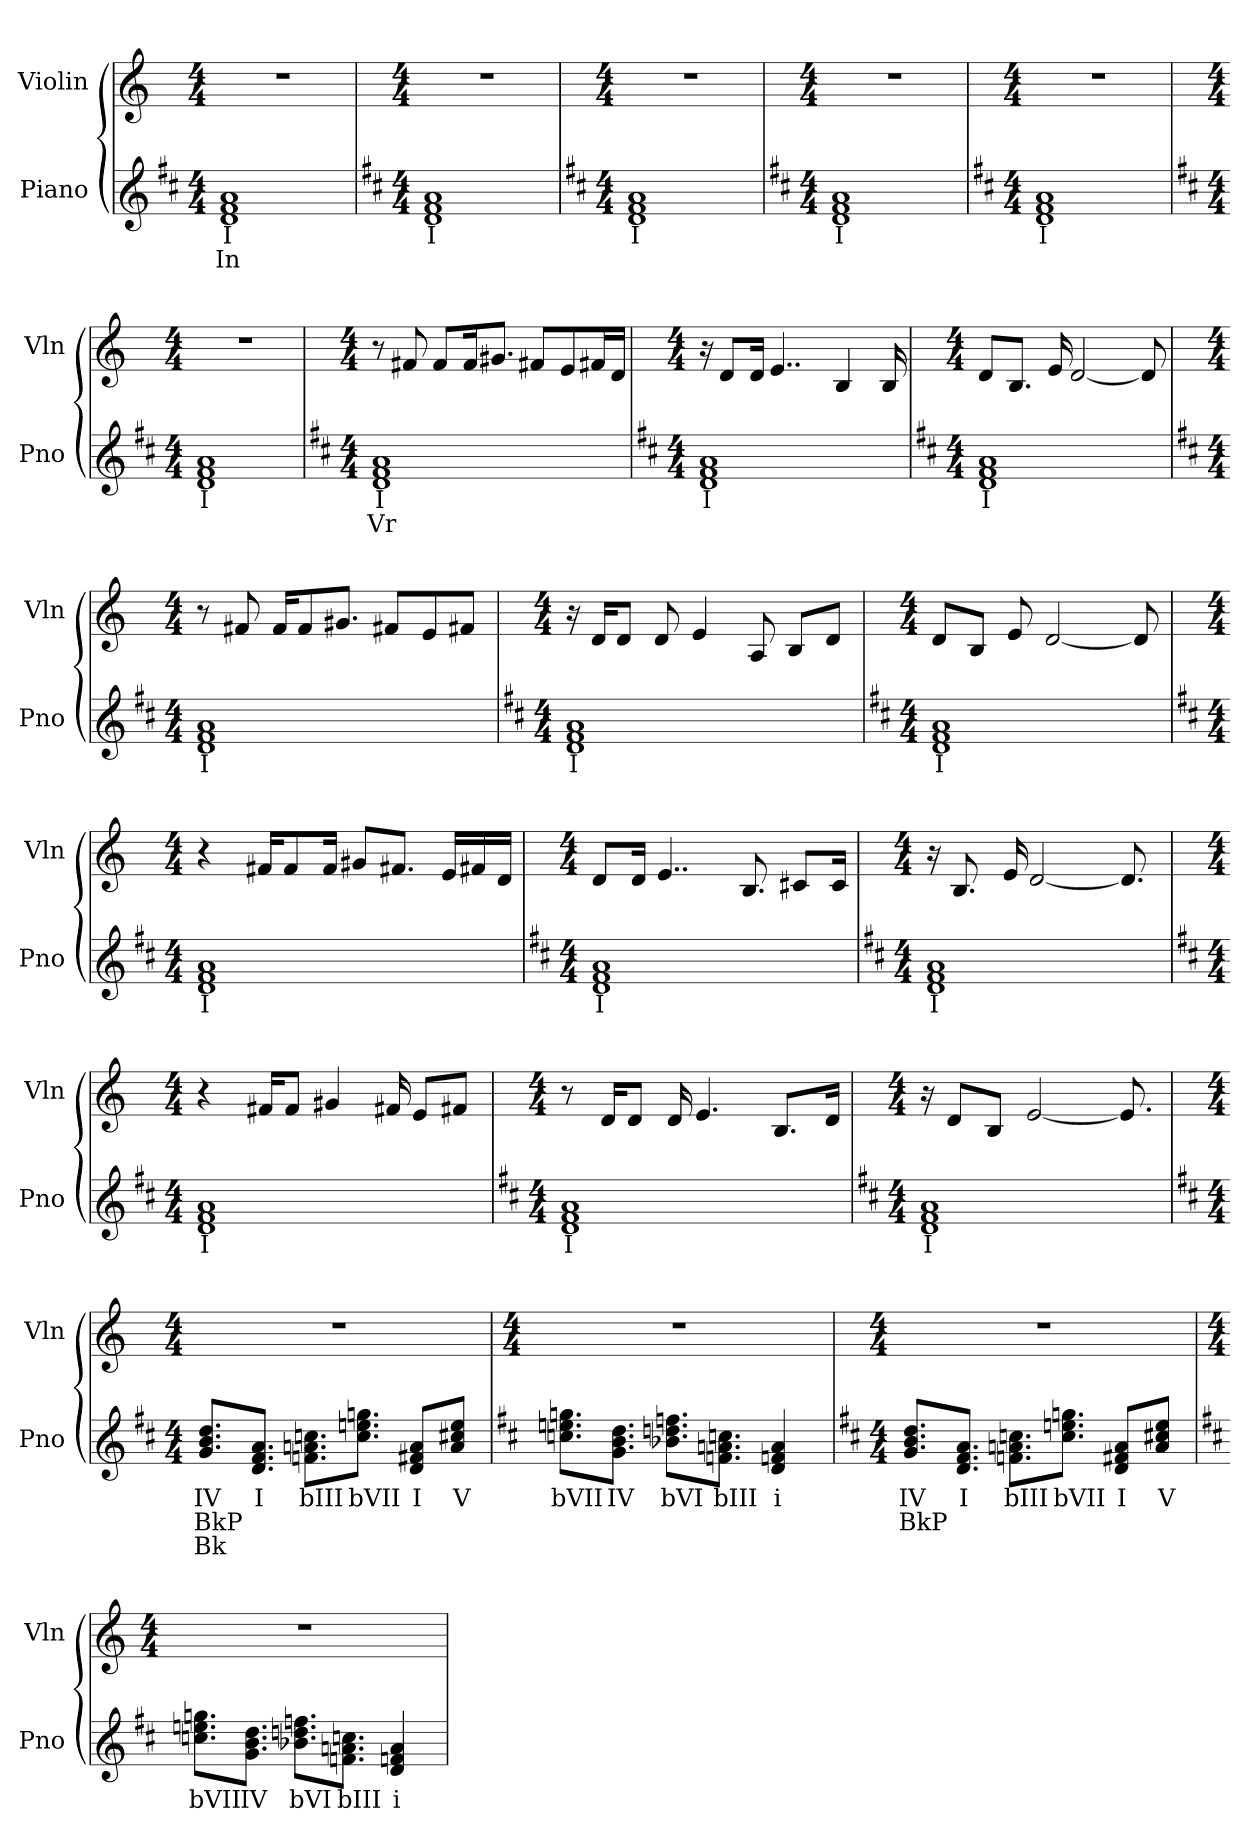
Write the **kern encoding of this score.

**kern	**text	**text	**text	**kern
*part2	*part2	*part2	*part2	*part1
*staff2	*staff2	*staff2	*staff2	*staff1
*I"Piano	*	*	*	*I"Violin
*I'Pno	*	*	*	*I'Vln
*k[f#c#]	*	*	*	*
*D:	*	*	*	*
*M4/4	*	*	*	*M4/4
=	=	=	=	=
1d 1f# 1a	I	In	.	1r
=	=	=	=	=
*k[f#c#]	*	*	*	*
*D:	*	*	*	*
*M4/4	*	*	*	*M4/4
1d 1f# 1a	I	.	.	1r
=	=	=	=	=
*k[f#c#]	*	*	*	*
*D:	*	*	*	*
*M4/4	*	*	*	*M4/4
1d 1f# 1a	I	.	.	1r
=	=	=	=	=
*k[f#c#]	*	*	*	*
*D:	*	*	*	*
*M4/4	*	*	*	*M4/4
1d 1f# 1a	I	.	.	1r
=	=	=	=	=
*k[f#c#]	*	*	*	*
*D:	*	*	*	*
*M4/4	*	*	*	*M4/4
1d 1f# 1a	I	.	.	1r
=	=	=	=	=
*k[f#c#]	*	*	*	*
*D:	*	*	*	*
*M4/4	*	*	*	*M4/4
1d 1f# 1a	I	.	.	1r
=	=	=	=	=
*k[f#c#]	*	*	*	*
*D:	*	*	*	*
*M4/4	*	*	*	*M4/4
1d 1f# 1a	I	Vr	.	8r
.	.	.	.	8f#X
.	.	.	.	8f#L
.	.	.	.	16f#K
.	.	.	.	8.g#XJ
.	.	.	.	8f#XL
.	.	.	.	8e
.	.	.	.	16f#XL
.	.	.	.	16dJJ
=	=	=	=	=
*k[f#c#]	*	*	*	*
*D:	*	*	*	*
*M4/4	*	*	*	*M4/4
1d 1f# 1a	I	.	.	16r
.	.	.	.	8dL
.	.	.	.	16dJk
.	.	.	.	4..e
.	.	.	.	4B
.	.	.	.	16B
=	=	=	=	=
*k[f#c#]	*	*	*	*
*D:	*	*	*	*
*M4/4	*	*	*	*M4/4
1d 1f# 1a	I	.	.	8dL
.	.	.	.	8.BJ
.	.	.	.	16e
.	.	.	.	[2d
.	.	.	.	8d]
=	=	=	=	=
*k[f#c#]	*	*	*	*
*D:	*	*	*	*
*M4/4	*	*	*	*M4/4
1d 1f# 1a	I	.	.	8r
.	.	.	.	8f#X
.	.	.	.	16f#KL
.	.	.	.	8f#
.	.	.	.	8.g#XJ
.	.	.	.	8f#XL
.	.	.	.	8e
.	.	.	.	8f#XJ
=	=	=	=	=
*k[f#c#]	*	*	*	*
*D:	*	*	*	*
*M4/4	*	*	*	*M4/4
1d 1f# 1a	I	.	.	16r
.	.	.	.	16dKL
.	.	.	.	8dJ
.	.	.	.	8d
.	.	.	.	4e
.	.	.	.	8A
.	.	.	.	8BL
.	.	.	.	8dJ
=	=	=	=	=
*k[f#c#]	*	*	*	*
*D:	*	*	*	*
*M4/4	*	*	*	*M4/4
1d 1f# 1a	I	.	.	8dL
.	.	.	.	8BJ
.	.	.	.	8e
.	.	.	.	[2d
.	.	.	.	8d]
=	=	=	=	=
*k[f#c#]	*	*	*	*
*D:	*	*	*	*
*M4/4	*	*	*	*M4/4
1d 1f# 1a	I	.	.	4r
.	.	.	.	16f#XKL
.	.	.	.	8f#
.	.	.	.	16f#Jk
.	.	.	.	8g#XL
.	.	.	.	8.f#XJ
.	.	.	.	16eLL
.	.	.	.	16f#X
.	.	.	.	16dJJ
=	=	=	=	=
*k[f#c#]	*	*	*	*
*D:	*	*	*	*
*M4/4	*	*	*	*M4/4
1d 1f# 1a	I	.	.	8dL
.	.	.	.	16dJk
.	.	.	.	4..e
.	.	.	.	8.B
.	.	.	.	8c#XL
.	.	.	.	16c#Jk
=	=	=	=	=
*k[f#c#]	*	*	*	*
*D:	*	*	*	*
*M4/4	*	*	*	*M4/4
1d 1f# 1a	I	.	.	16r
.	.	.	.	8.B
.	.	.	.	16e
.	.	.	.	[2d
.	.	.	.	8.d]
=	=	=	=	=
*k[f#c#]	*	*	*	*
*D:	*	*	*	*
*M4/4	*	*	*	*M4/4
1d 1f# 1a	I	.	.	4r
.	.	.	.	16f#XKL
.	.	.	.	8f#J
.	.	.	.	4g#X
.	.	.	.	16f#X
.	.	.	.	8eL
.	.	.	.	8f#XJ
=	=	=	=	=
*k[f#c#]	*	*	*	*
*D:	*	*	*	*
*M4/4	*	*	*	*M4/4
1d 1f# 1a	I	.	.	8r
.	.	.	.	16dKL
.	.	.	.	8dJ
.	.	.	.	16d
.	.	.	.	4.e
.	.	.	.	8.BL
.	.	.	.	16dJk
=	=	=	=	=
*k[f#c#]	*	*	*	*
*D:	*	*	*	*
*M4/4	*	*	*	*M4/4
1d 1f# 1a	I	.	.	16r
.	.	.	.	8dL
.	.	.	.	8BJ
.	.	.	.	[2e
.	.	.	.	8.e]
=	=	=	=	=
*k[f#c#]	*	*	*	*
*D:	*	*	*	*
*M4/4	*	*	*	*M4/4
8.g 8.b 8.ddL	IV	BkP	Bk	1r
8.d 8.f# 8.aJ	I	.	.	.
8.fn 8.an 8.ccnL	bIII	.	.	.
8.cc 8.een 8.ggnJ	bVII	.	.	.
8d 8f#X 8aL	I	.	.	.
8a 8cc#X 8eeJ	V	.	.	.
=	=	=	=	=
*k[f#c#]	*	*	*	*
*D:	*	*	*	*
*	*	*	*	*M4/4
8.ccn 8.een 8.ggnL	bVII	.	.	1r
8.g 8.b 8.ddJ	IV	.	.	.
8.b-X 8.ddn 8.ffnL	bVI	.	.	.
8.fn 8.an 8.ccnJ	bIII	.	.	.
4d 4fn 4a	i	.	.	.
=	=	=	=	=
*k[f#c#]	*	*	*	*
*D:	*	*	*	*
*M4/4	*	*	*	*M4/4
8.g 8.b 8.ddL	IV	BkP	.	1r
8.d 8.f# 8.aJ	I	.	.	.
8.fn 8.an 8.ccnL	bIII	.	.	.
8.cc 8.een 8.ggnJ	bVII	.	.	.
8d 8f#X 8aL	I	.	.	.
8a 8cc#X 8eeJ	V	.	.	.
=	=	=	=	=
*k[f#c#]	*	*	*	*
*D:	*	*	*	*
*	*	*	*	*M4/4
8.ccn 8.een 8.ggnL	bVII	.	.	1r
8.g 8.b 8.ddJ	IV	.	.	.
8.b-X 8.ddn 8.ffnL	bVI	.	.	.
8.fn 8.an 8.ccnJ	bIII	.	.	.
4d 4fn 4a	i	.	.	.
=	=	=	=	=
*-	*-	*-	*-	*-
